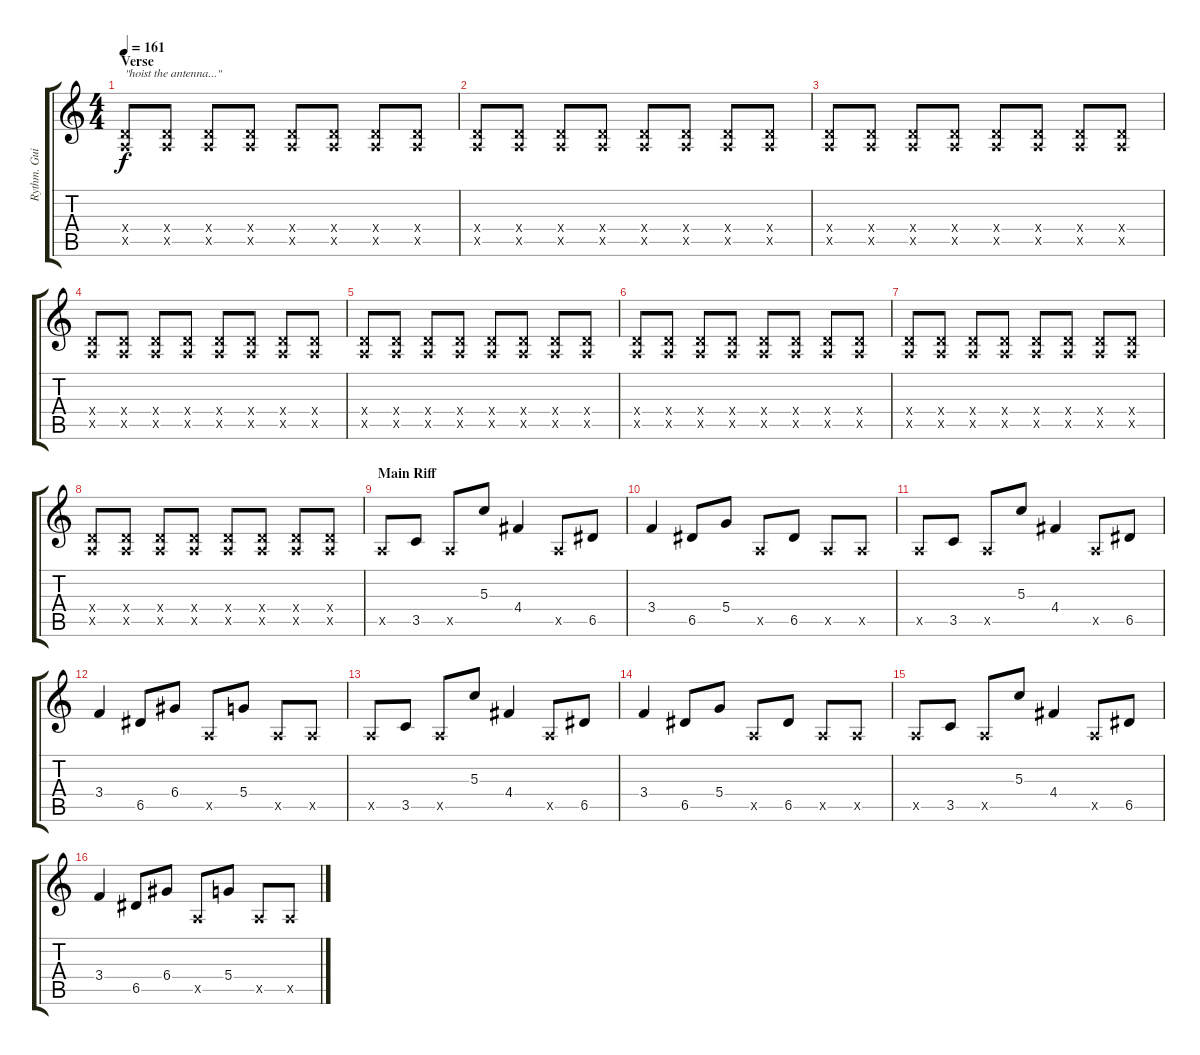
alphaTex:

\track ("Rythm. Guitar" "Rythm. Gui") {instrument distortionguitar}
\staff {score tabs}
\tuning (E4 B3 G3 D3 A2 E2) {hide}
\ts (4 4)
\section ("" "Verse")
\tempo 161
\clef g2
\ks c
(0.4{x} 0.5{x}).8{txt "\"hoist the antenna...\"" dy f} (0.4{x} 0.5{x}).8 (0.4{x} 0.5{x}).8 (0.4{x} 0.5{x}).8 (0.4{x} 0.5{x}).8 (0.4{x} 0.5{x}).8 (0.4{x} 0.5{x}).8 (0.4{x} 0.5{x}).8 |
(0.4{x} 0.5{x}).8 (0.4{x} 0.5{x}).8 (0.4{x} 0.5{x}).8 (0.4{x} 0.5{x}).8 (0.4{x} 0.5{x}).8 (0.4{x} 0.5{x}).8 (0.4{x} 0.5{x}).8 (0.4{x} 0.5{x}).8 |
(0.4{x} 0.5{x}).8 (0.4{x} 0.5{x}).8 (0.4{x} 0.5{x}).8 (0.4{x} 0.5{x}).8 (0.4{x} 0.5{x}).8 (0.4{x} 0.5{x}).8 (0.4{x} 0.5{x}).8 (0.4{x} 0.5{x}).8 |
(0.4{x} 0.5{x}).8 (0.4{x} 0.5{x}).8 (0.4{x} 0.5{x}).8 (0.4{x} 0.5{x}).8 (0.4{x} 0.5{x}).8 (0.4{x} 0.5{x}).8 (0.4{x} 0.5{x}).8 (0.4{x} 0.5{x}).8 |
(0.4{x} 0.5{x}).8 (0.4{x} 0.5{x}).8 (0.4{x} 0.5{x}).8 (0.4{x} 0.5{x}).8 (0.4{x} 0.5{x}).8 (0.4{x} 0.5{x}).8 (0.4{x} 0.5{x}).8 (0.4{x} 0.5{x}).8 |
(0.4{x} 0.5{x}).8 (0.4{x} 0.5{x}).8 (0.4{x} 0.5{x}).8 (0.4{x} 0.5{x}).8 (0.4{x} 0.5{x}).8 (0.4{x} 0.5{x}).8 (0.4{x} 0.5{x}).8 (0.4{x} 0.5{x}).8 |
(0.4{x} 0.5{x}).8 (0.4{x} 0.5{x}).8 (0.4{x} 0.5{x}).8 (0.4{x} 0.5{x}).8 (0.4{x} 0.5{x}).8 (0.4{x} 0.5{x}).8 (0.4{x} 0.5{x}).8 (0.4{x} 0.5{x}).8 |
(0.4{x} 0.5{x}).8 (0.4{x} 0.5{x}).8 (0.4{x} 0.5{x}).8 (0.4{x} 0.5{x}).8 (0.4{x} 0.5{x}).8 (0.4{x} 0.5{x}).8 (0.4{x} 0.5{x}).8 (0.4{x} 0.5{x}).8 |
\section ("" "Main Riff")
0.5{x}.8 3.5.8 0.5{x}.8 5.3.8 4.4.4 0.5{x}.8 6.5.8 |
3.4.4 6.5.8 5.4.8 0.5{x}.8 6.5.8 0.5{x}.8 0.5{x}.8 |
0.5{x}.8 3.5.8 0.5{x}.8 5.3.8 4.4.4 0.5{x}.8 6.5.8 |
3.4.4 6.5.8 6.4.8 0.5{x}.8 5.4.8 0.5{x}.8 0.5{x}.8 |
0.5{x}.8 3.5.8 0.5{x}.8 5.3.8 4.4.4 0.5{x}.8 6.5.8 |
3.4.4 6.5.8 5.4.8 0.5{x}.8 6.5.8 0.5{x}.8 0.5{x}.8 |
0.5{x}.8 3.5.8 0.5{x}.8 5.3.8 4.4.4 0.5{x}.8 6.5.8 |
3.4.4 6.5.8 6.4.8 0.5{x}.8 5.4.8 0.5{x}.8 0.5{x}.8
